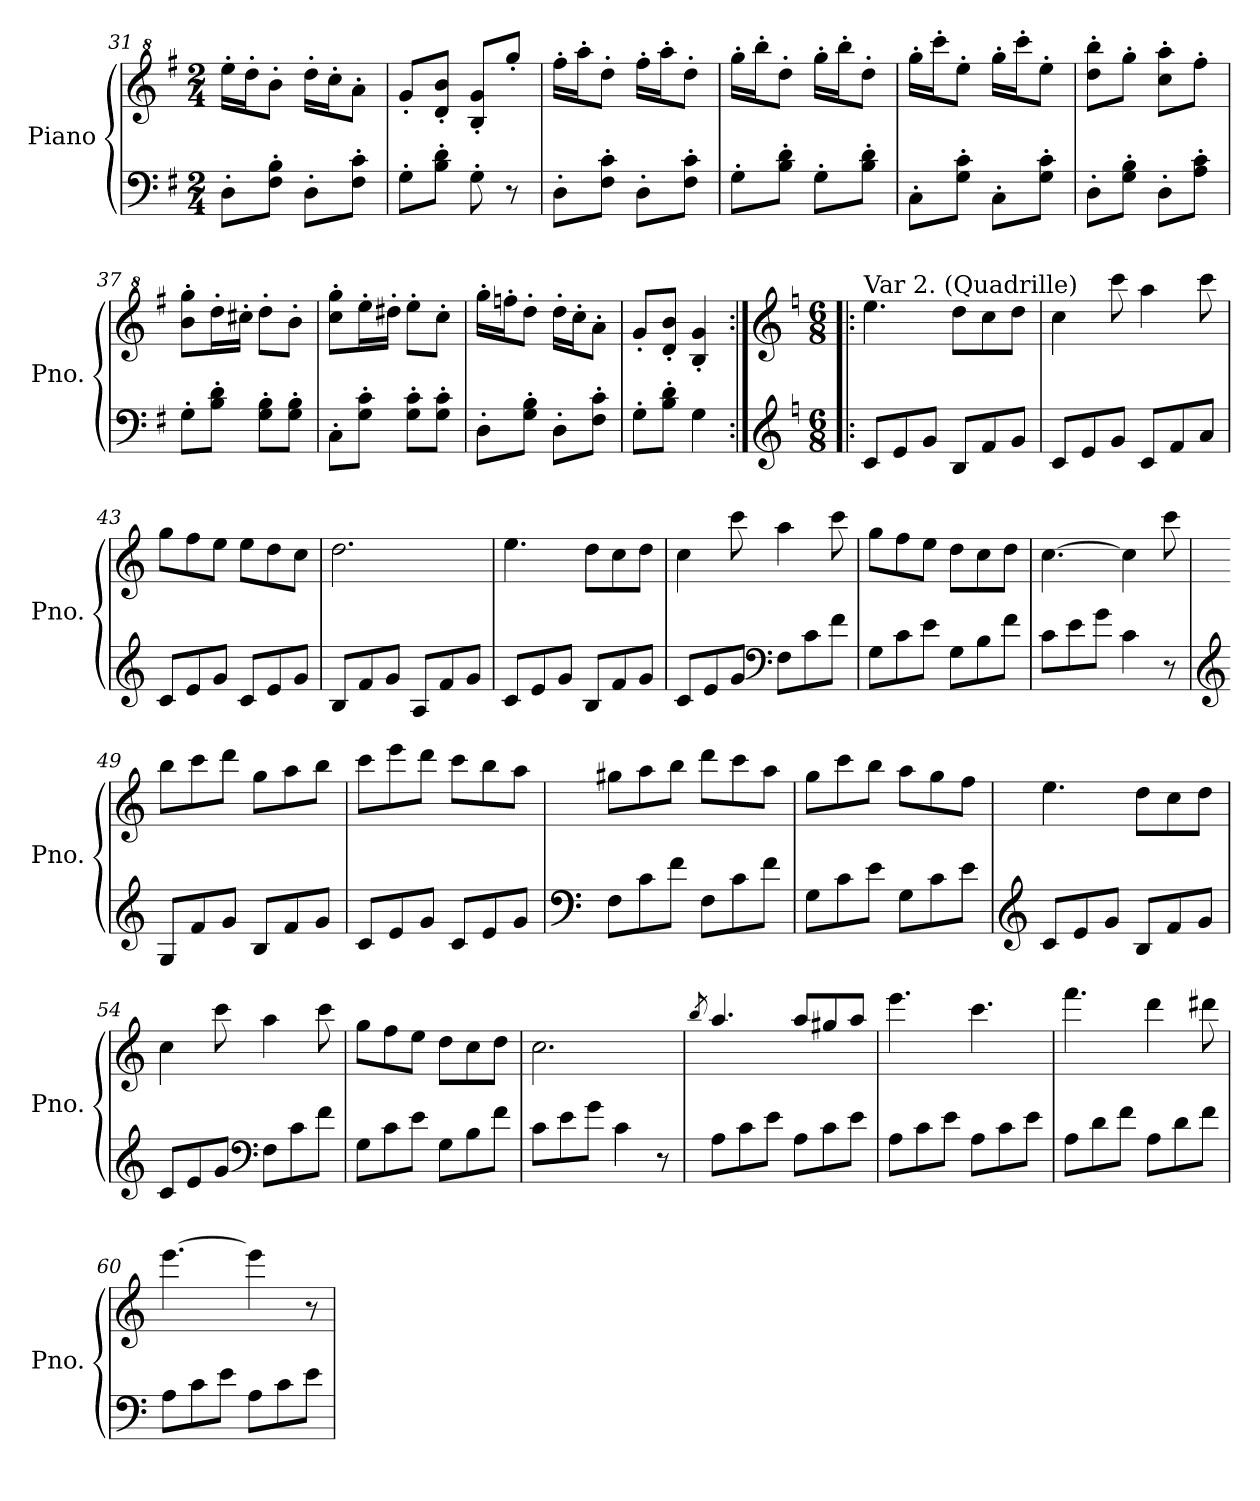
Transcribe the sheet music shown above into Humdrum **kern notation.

**kern	**kern
*part1	*part1
*staff2	*staff1
*I"Piano	*
*I'Pno.	*
*clefF4	*clefG^2
*k[f#]	*k[f#]
*M2/4	*M2/4
=31	=31
8D'\L	16eee'\LL
.	16ddd'\J
8F#\' 8B\'J	8bb'\J
8D'\L	16ddd'\LL
.	16ccc'\J
8F#\' 8c\'J	8aa'\J
=32	=32
8G'\L	8gg'/L
8B\' 8d\'J	8dd/' 8bb/'J
8G'\	8b/' 8gg/'L
8r	8ggg'/J
!!LO:PB:g=z
=33	=33
8D'\L	16fff#'\LL
.	16aaa'\J
8F#\' 8c\'J	8ddd'\J
8D'\L	16fff#'\LL
.	16aaa'\J
8F#\' 8c\'J	8ddd'\J
=34	=34
8G'\L	16ggg'\LL
.	16bbb'\J
8B\' 8d\'J	8ddd'\J
8G'\L	16ggg'\LL
.	16bbb'\J
8B\' 8d\'J	8ddd'\J
=35	=35
8C'\L	16ggg'\LL
.	16cccc'\J
8G\' 8c\'J	8eee'\J
8C'\L	16ggg'\LL
.	16cccc'\J
8G\' 8c\'J	8eee'\J
=36	=36
8D'\L	8ddd\' 8bbb\'L
8G\' 8B\'J	8ggg'\J
8D'\L	8ccc\' 8aaa\'L
8A\' 8c\'J	8fff#'\J
!!LO:LB:g=z
=37	=37
8G'\L	8bb\' 8ggg\'L
8B\' 8d\'J	16ddd'\L
.	16ccc#X'\JJ
8G\' 8B\'L	8ddd'\L
8G\' 8B\'J	8bb'\J
=38	=38
8C'\L	8ccc\' 8ggg\'L
8G\' 8c\'J	16eee'\L
.	16ddd#X'\JJ
8G\' 8c\'L	8eee'\L
8G\' 8c\'J	8ccc'\J
=39	=39
8D'\L	16ggg'\LL
.	16fffn'\J
8G\' 8B\'J	8ddd'\J
8D'\L	16ddd'\LL
.	16ccc'\J
8F#\' 8c\'J	8aa'\J
=40	=40
8G'\L	8gg'/L
8B\' 8d\'J	8dd/' 8bb/'J
4G\	4b/' 4gg/'
!!LO:LB:g=z
=41:|!|:	=41:|!|:
*clefG2	*clefG2
*k[]	*k[]
*M6/8	*M6/8
!	!LO:TX:a:t=Var 2. (Quadrille)
8c/L	4.ee\
8e/	.
8g/J	.
8B/L	8dd\L
8f/	8cc\
8g/J	8dd\J
=42	=42
8c/L	4cc\
8e/	.
8g/J	8ccc\
8c/L	4aa\
8f/	.
8a/J	8ccc\
=43	=43
8c/L	8gg\L
8e/	8ff\
8g/J	8ee\J
8c/L	8ee\L
8e/	8dd\
8g/J	8cc\J
=44	=44
8B/L	2.dd\
8f/	.
8g/J	.
8A/L	.
8f/	.
8g/J	.
!!LO:LB:g=z
=45	=45
8c/L	4.ee\
8e/	.
8g/J	.
8B/L	8dd\L
8f/	8cc\
8g/J	8dd\J
=46	=46
8c/L	4cc\
8e/	.
8g/J	8ccc\
*clefF4	*
8F\L	4aa\
8c\	.
8f\J	8ccc\
=47	=47
8G\L	8gg\L
8c\	8ff\
8e\J	8ee\J
8G\L	8dd\L
8B\	8cc\
8f\J	8dd\J
=48	=48
8c\L	[4.cc\
8e\	.
8g\J	.
4c\	4cc\]
8r	8ccc\
!!LO:LB:g=z
=49	=49
*clefG2	*
8G/L	8bb\L
8f/	8ccc\
8g/J	8ddd\J
8B/L	8gg\L
8f/	8aa\
8g/J	8bb\J
=50	=50
8c/L	8ccc\L
8e/	8eee\
8g/J	8ddd\J
8c/L	8ccc\L
8e/	8bb\
8g/J	8aa\J
=51	=51
*clefF4	*
8F\L	8gg#X\L
8c\	8aa\
8f\J	8bb\J
8F\L	8ddd\L
8c\	8ccc\
8f\J	8aa\J
=52	=52
8G\L	8gg\L
8c\	8ccc\
8e\J	8bb\J
8G\L	8aa\L
8c\	8gg\
8e\J	8ff\J
!!LO:PB:g=z
=53	=53
*clefG2	*
8c/L	4.ee\
8e/	.
8g/J	.
8B/L	8dd\L
8f/	8cc\
8g/J	8dd\J
=54	=54
8c/L	4cc\
8e/	.
8g/J	8ccc\
*clefF4	*
8F\L	4aa\
8c\	.
8f\J	8ccc\
=55	=55
8G\L	8gg\L
8c\	8ff\
8e\J	8ee\J
8G\L	8dd\L
8B\	8cc\
8f\J	8dd\J
=56	=56
8c\L	2.cc\
8e\	.
8g\J	.
4c\	.
8r	.
!!LO:LB:g=z
=57	=57
.	8qbb/
8A\L	4.aa/
8c\	.
8e\J	.
8A\L	8aa/L
8c\	8gg#X/
8e\J	8aa/J
=58	=58
8A\L	4.eee\
8c\	.
8e\J	.
8A\L	4.ccc\
8c\	.
8e\J	.
=59	=59
8A\L	4.fff\
8d\	.
8f\J	.
8A\L	4ddd\
8d\	.
8f\J	8ddd#X\
=60	=60
8A\L	[4.eee\
8c\	.
8e\J	.
8A\L	4eee\]
8c\	.
8e\J	8r
=	=
*-	*-
